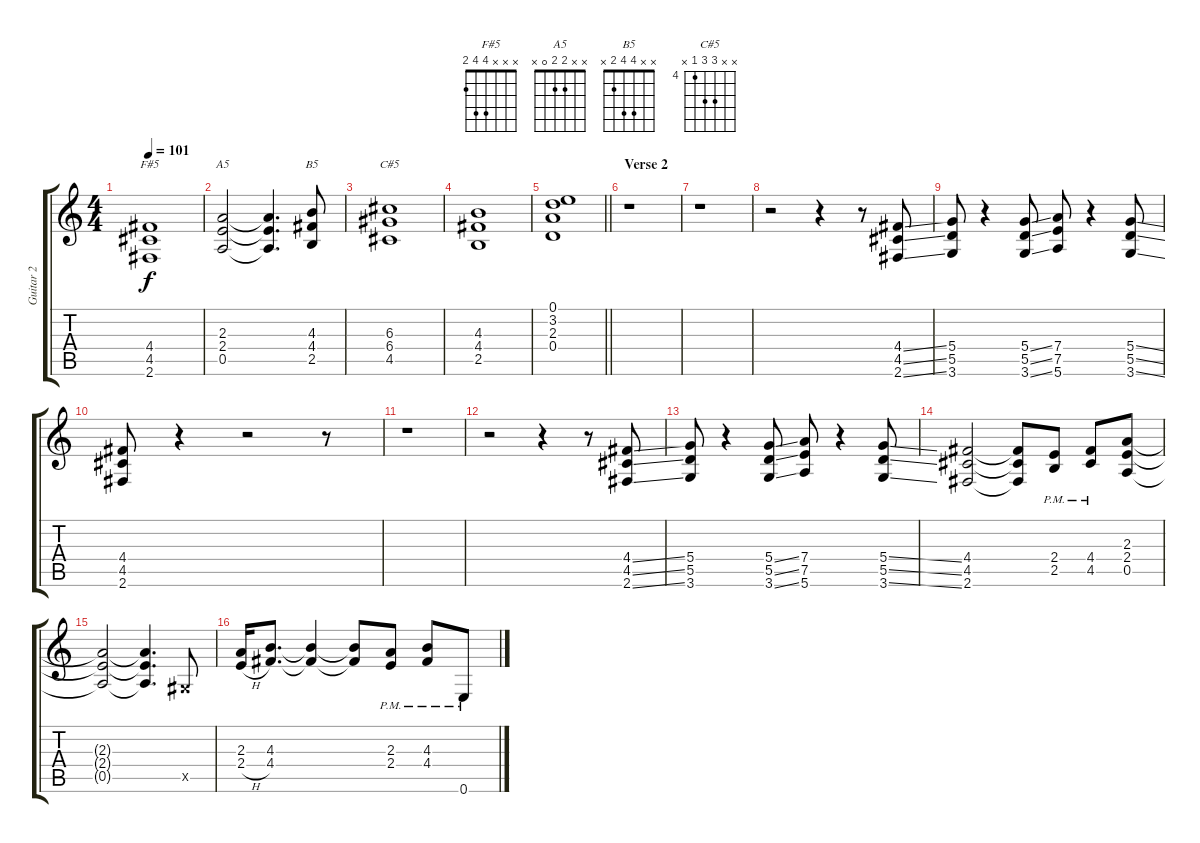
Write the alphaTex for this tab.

\track ("Guitar 2" "Guitar 2") {instrument distortionguitar}
\staff {score tabs}
\tuning (E4 B3 G3 D3 A2 E2) {hide}
\chord ("F#5" x x x 4 4 2)
\chord ("A5" x x 2 2 0 x)
\chord ("B5" x x 4 4 2 x)
\chord ("C#5" x x 6 6 4 x) {firstfret 4}
\ts (4 4)
\tempo 101
\clef g2
\ks c
(4.4 4.5 2.6).1{ch "F#5" dy f} |
(2.3 2.4 0.5).2{ch "A5"} (2.3{t} 2.4{t} 0.5{t}).4{d} (4.3 4.4 2.5).8{ch "B5"} |
(6.3 6.4 4.5).1{ch "C#5"} |
(4.3 4.4 2.5).1 |
\barLineRight lightlight
(0.1 3.2 2.3 0.4).1 |
\section ("" "Verse 2")
r.1 |
r.1 |
r.2 r.4 r.8 (4.4{ss} 4.5{ss} 2.6{ss}).8 |
(5.4 5.5 3.6).8 r.4 (5.4{ss} 5.5{ss} 3.6{ss}).8 (7.4 7.5 5.6).8 r.4 (5.4{ss} 5.5{ss} 3.6{ss}).8 |
(4.4 4.5 2.6).8 r.4 r.2 r.8 |
r.1 |
r.2 r.4 r.8 (4.4{ss} 4.5{ss} 2.6{ss}).8 |
(5.4 5.5 3.6).8 r.4 (5.4{ss} 5.5{ss} 3.6{ss}).8 (7.4 7.5 5.6).8 r.4 (5.4{ss} 5.5{ss} 3.6{ss}).8 |
(4.4 4.5 2.6).2 (4.4{t} 4.5{t} 2.6{t}).8 (2.4{pm} 2.5{pm}).8 (4.4{pm} 4.5{pm}).8 (2.3 2.4 0.5).8 |
(2.3{t} 2.4{t} 0.5{t}).2 (2.3{t} 2.4{t} 0.5{t}).4{d} -1.5{x}.8 |
(2.3 2.4{h}).16 (4.3 4.4).8{d} (4.3{t} 4.4{t}).4 (4.3{t} 4.4{t}).8 (2.3{pm} 2.4{pm}).8 (4.3{pm} 4.4{pm}).8 0.6{pm}.8
